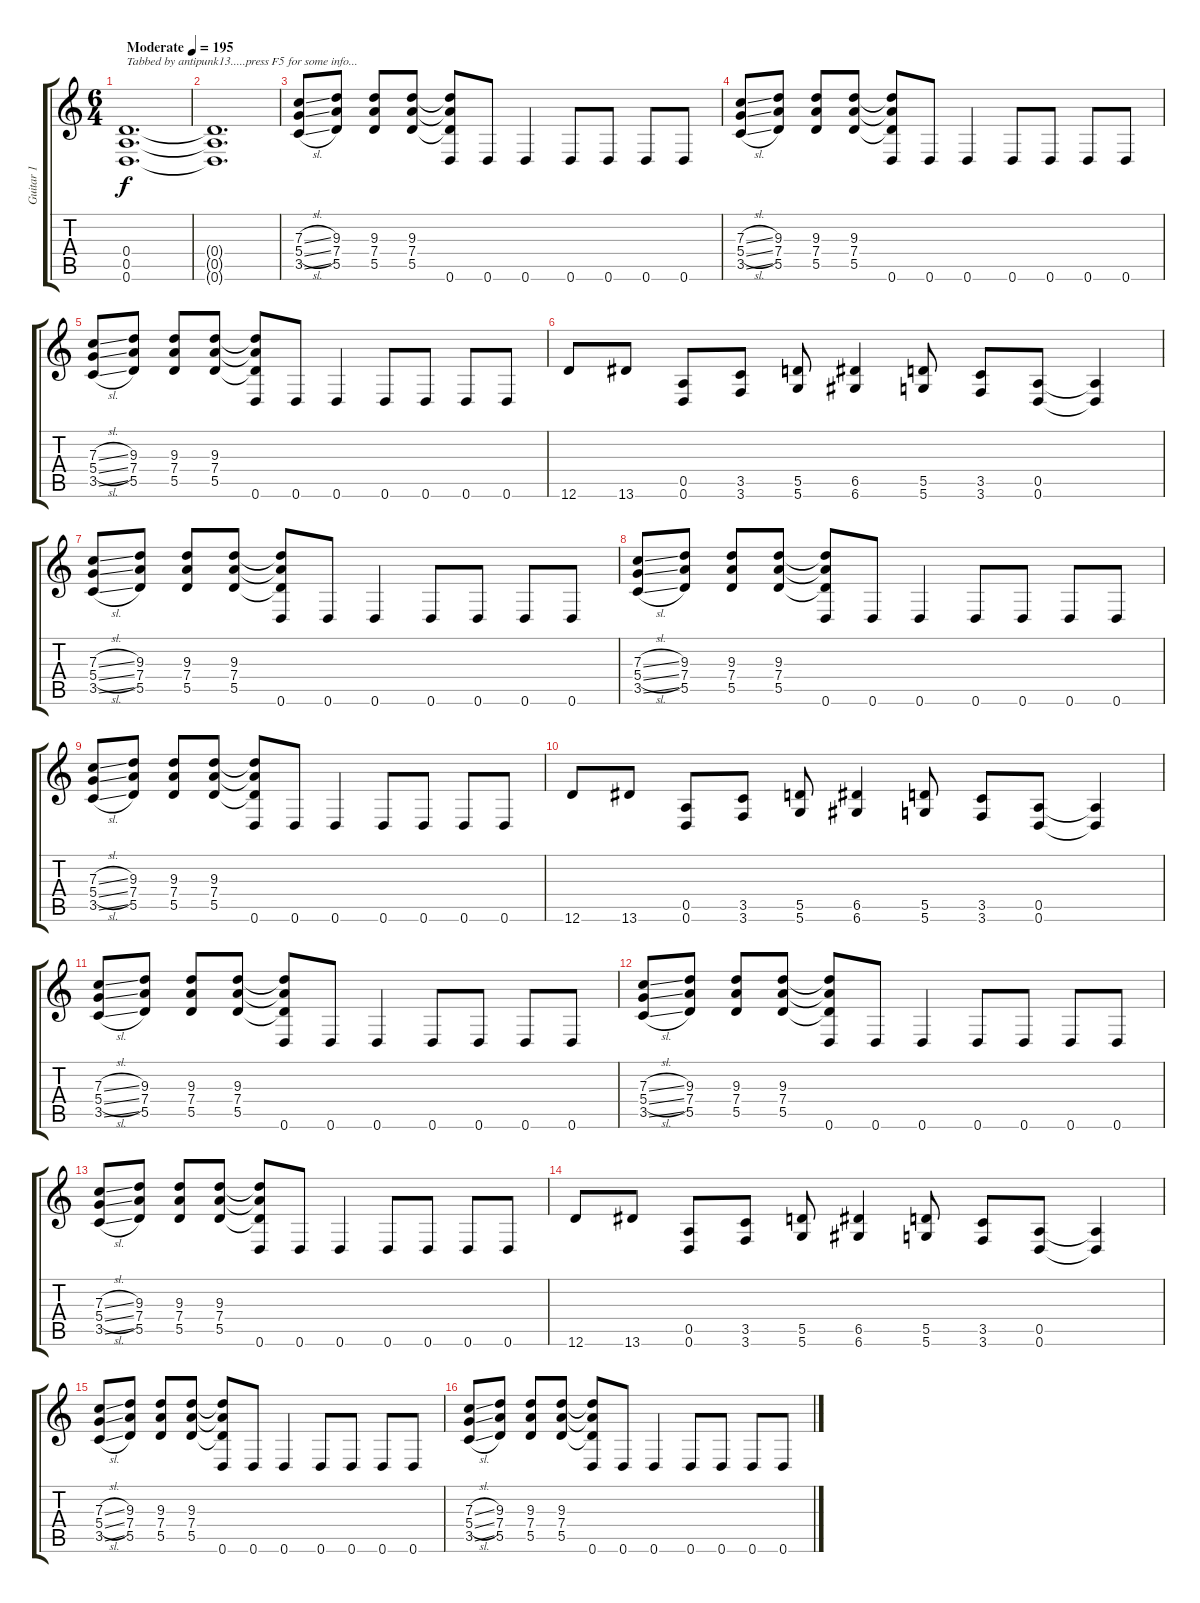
\track ("Guitar 1" "Guitar 1") {instrument distortionguitar}
\staff {score tabs}
\tuning (D4 A3 F3 D3 A2 D2) {hide}
\ts (6 4)
\tempo (195 "Moderate")
\clef g2
\ks c
(0.4 0.5 0.6).1{d txt "Tabbed by antipunk13.....press F5 for some info..." dy f instrument distortionguitar} |
(0.4{t} 0.5{t} 0.6{t}).1{d} |
(7.3{sl} 5.4{sl} 3.5{sl}).8{volume 10} (9.3 7.4 5.5).8 (9.3 7.4 5.5).8 (9.3 7.4 5.5).8 (9.3{t} 7.4{t} 5.5{t} 0.6).8 0.6.8 0.6.4 0.6.8 0.6.8 0.6.8 0.6.8 |
(7.3{sl} 5.4{sl} 3.5{sl}).8 (9.3 7.4 5.5).8 (9.3 7.4 5.5).8 (9.3 7.4 5.5).8 (9.3{t} 7.4{t} 5.5{t} 0.6).8 0.6.8 0.6.4 0.6.8 0.6.8 0.6.8 0.6.8 |
(7.3{sl} 5.4{sl} 3.5{sl}).8 (9.3 7.4 5.5).8 (9.3 7.4 5.5).8 (9.3 7.4 5.5).8 (9.3{t} 7.4{t} 5.5{t} 0.6).8 0.6.8 0.6.4 0.6.8 0.6.8 0.6.8 0.6.8 |
12.6.8{volume 13} 13.6.8 (0.5 0.6).8 (3.5 3.6).8 (5.5 5.6).8 (6.5 6.6).4 (5.5 5.6).8 (3.5 3.6).8 (0.5 0.6).8 (0.5{t} 0.6{t}).4 |
(7.3{sl} 5.4{sl} 3.5{sl}).8 (9.3 7.4 5.5).8 (9.3 7.4 5.5).8 (9.3 7.4 5.5).8 (9.3{t} 7.4{t} 5.5{t} 0.6).8 0.6.8 0.6.4 0.6.8 0.6.8 0.6.8 0.6.8 |
(7.3{sl} 5.4{sl} 3.5{sl}).8 (9.3 7.4 5.5).8 (9.3 7.4 5.5).8 (9.3 7.4 5.5).8 (9.3{t} 7.4{t} 5.5{t} 0.6).8 0.6.8 0.6.4 0.6.8 0.6.8 0.6.8 0.6.8 |
(7.3{sl} 5.4{sl} 3.5{sl}).8 (9.3 7.4 5.5).8 (9.3 7.4 5.5).8 (9.3 7.4 5.5).8 (9.3{t} 7.4{t} 5.5{t} 0.6).8 0.6.8 0.6.4 0.6.8 0.6.8 0.6.8 0.6.8 |
12.6.8 13.6.8 (0.5 0.6).8 (3.5 3.6).8 (5.5 5.6).8 (6.5 6.6).4 (5.5 5.6).8 (3.5 3.6).8 (0.5 0.6).8 (0.5{t} 0.6{t}).4 |
(7.3{sl} 5.4{sl} 3.5{sl}).8 (9.3 7.4 5.5).8 (9.3 7.4 5.5).8 (9.3 7.4 5.5).8 (9.3{t} 7.4{t} 5.5{t} 0.6).8 0.6.8 0.6.4 0.6.8 0.6.8 0.6.8 0.6.8 |
(7.3{sl} 5.4{sl} 3.5{sl}).8 (9.3 7.4 5.5).8 (9.3 7.4 5.5).8 (9.3 7.4 5.5).8 (9.3{t} 7.4{t} 5.5{t} 0.6).8 0.6.8 0.6.4 0.6.8 0.6.8 0.6.8 0.6.8 |
(7.3{sl} 5.4{sl} 3.5{sl}).8 (9.3 7.4 5.5).8 (9.3 7.4 5.5).8 (9.3 7.4 5.5).8 (9.3{t} 7.4{t} 5.5{t} 0.6).8 0.6.8 0.6.4 0.6.8 0.6.8 0.6.8 0.6.8 |
12.6.8 13.6.8 (0.5 0.6).8 (3.5 3.6).8 (5.5 5.6).8 (6.5 6.6).4 (5.5 5.6).8 (3.5 3.6).8 (0.5 0.6).8 (0.5{t} 0.6{t}).4 |
(7.3{sl} 5.4{sl} 3.5{sl}).8 (9.3 7.4 5.5).8 (9.3 7.4 5.5).8 (9.3 7.4 5.5).8 (9.3{t} 7.4{t} 5.5{t} 0.6).8 0.6.8 0.6.4 0.6.8 0.6.8 0.6.8 0.6.8 |
(7.3{sl} 5.4{sl} 3.5{sl}).8 (9.3 7.4 5.5).8 (9.3 7.4 5.5).8 (9.3 7.4 5.5).8 (9.3{t} 7.4{t} 5.5{t} 0.6).8 0.6.8 0.6.4 0.6.8 0.6.8 0.6.8 0.6.8
